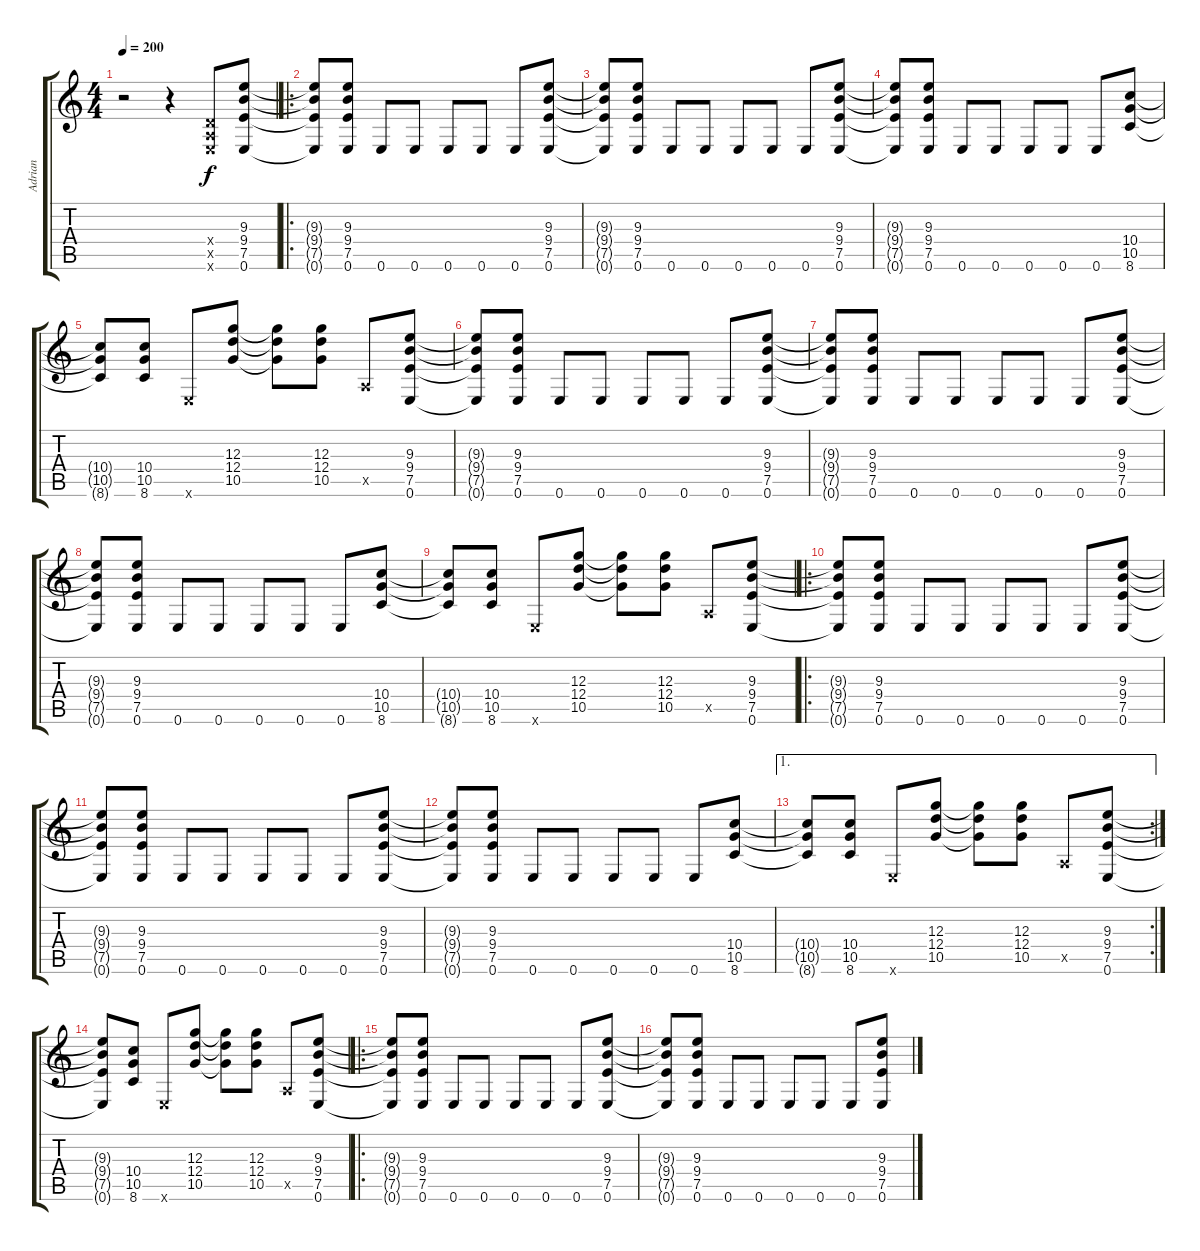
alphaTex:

\track ("Adrian" "Adrian") {instrument distortionguitar}
\staff {score tabs}
\tuning (E4 B3 G3 D3 A2 E2) {hide}
\ts (4 4)
\tempo 200
\clef g2
\ks c
r.2{dy f instrument distortionguitar} r.4 (0.4{x} 0.5{x} 0.6{x}).8 (9.3 9.4 7.5 0.6).8 |
\ro
(9.3{t} 9.4{t} 7.5{t} 0.6{t}).8 (9.3 9.4 7.5 0.6).8 0.6.8 0.6.8 0.6.8 0.6.8 0.6.8 (9.3 9.4 7.5 0.6).8 |
(9.3{t} 9.4{t} 7.5{t} 0.6{t}).8 (9.3 9.4 7.5 0.6).8 0.6.8 0.6.8 0.6.8 0.6.8 0.6.8 (9.3 9.4 7.5 0.6).8 |
(9.3{t} 9.4{t} 7.5{t} 0.6{t}).8 (9.3 9.4 7.5 0.6).8 0.6.8 0.6.8 0.6.8 0.6.8 0.6.8 (10.4 10.5 8.6).8 |
(10.4{t} 10.5{t} 8.6{t}).8 (10.4 10.5 8.6).8 0.6{x}.8 (12.3 12.4 10.5).8 (12.3{t} 12.4{t} 10.5{t}).8 (12.3 12.4 10.5).8 0.5{x}.8 (9.3 9.4 7.5 0.6).8 |
(9.3{t} 9.4{t} 7.5{t} 0.6{t}).8 (9.3 9.4 7.5 0.6).8 0.6.8 0.6.8 0.6.8 0.6.8 0.6.8 (9.3 9.4 7.5 0.6).8 |
(9.3{t} 9.4{t} 7.5{t} 0.6{t}).8 (9.3 9.4 7.5 0.6).8 0.6.8 0.6.8 0.6.8 0.6.8 0.6.8 (9.3 9.4 7.5 0.6).8 |
(9.3{t} 9.4{t} 7.5{t} 0.6{t}).8 (9.3 9.4 7.5 0.6).8 0.6.8 0.6.8 0.6.8 0.6.8 0.6.8 (10.4 10.5 8.6).8 |
(10.4{t} 10.5{t} 8.6{t}).8 (10.4 10.5 8.6).8 0.6{x}.8 (12.3 12.4 10.5).8 (12.3{t} 12.4{t} 10.5{t}).8 (12.3 12.4 10.5).8 0.5{x}.8 (9.3 9.4 7.5 0.6).8 |
\ro
(9.3{t} 9.4{t} 7.5{t} 0.6{t}).8 (9.3 9.4 7.5 0.6).8 0.6.8 0.6.8 0.6.8 0.6.8 0.6.8 (9.3 9.4 7.5 0.6).8 |
(9.3{t} 9.4{t} 7.5{t} 0.6{t}).8 (9.3 9.4 7.5 0.6).8 0.6.8 0.6.8 0.6.8 0.6.8 0.6.8 (9.3 9.4 7.5 0.6).8 |
(9.3{t} 9.4{t} 7.5{t} 0.6{t}).8 (9.3 9.4 7.5 0.6).8 0.6.8 0.6.8 0.6.8 0.6.8 0.6.8 (10.4 10.5 8.6).8 |
\ae 1
\rc 2
(10.4{t} 10.5{t} 8.6{t}).8 (10.4 10.5 8.6).8 0.6{x}.8 (12.3 12.4 10.5).8 (12.3{t} 12.4{t} 10.5{t}).8 (12.3 12.4 10.5).8 0.5{x}.8 (9.3 9.4 7.5 0.6).8 |
(9.3{t} 9.4{t} 7.5{t} 0.6{t}).8 (10.4 10.5 8.6).8 0.6{x}.8 (12.3 12.4 10.5).8 (12.3{t} 12.4{t} 10.5{t}).8 (12.3 12.4 10.5).8 0.5{x}.8 (9.3 9.4 7.5 0.6).8 |
\ro
(9.3{t} 9.4{t} 7.5{t} 0.6{t}).8 (9.3 9.4 7.5 0.6).8 0.6.8 0.6.8 0.6.8 0.6.8 0.6.8 (9.3 9.4 7.5 0.6).8 |
(9.3{t} 9.4{t} 7.5{t} 0.6{t}).8 (9.3 9.4 7.5 0.6).8 0.6.8 0.6.8 0.6.8 0.6.8 0.6.8 (9.3 9.4 7.5 0.6).8
